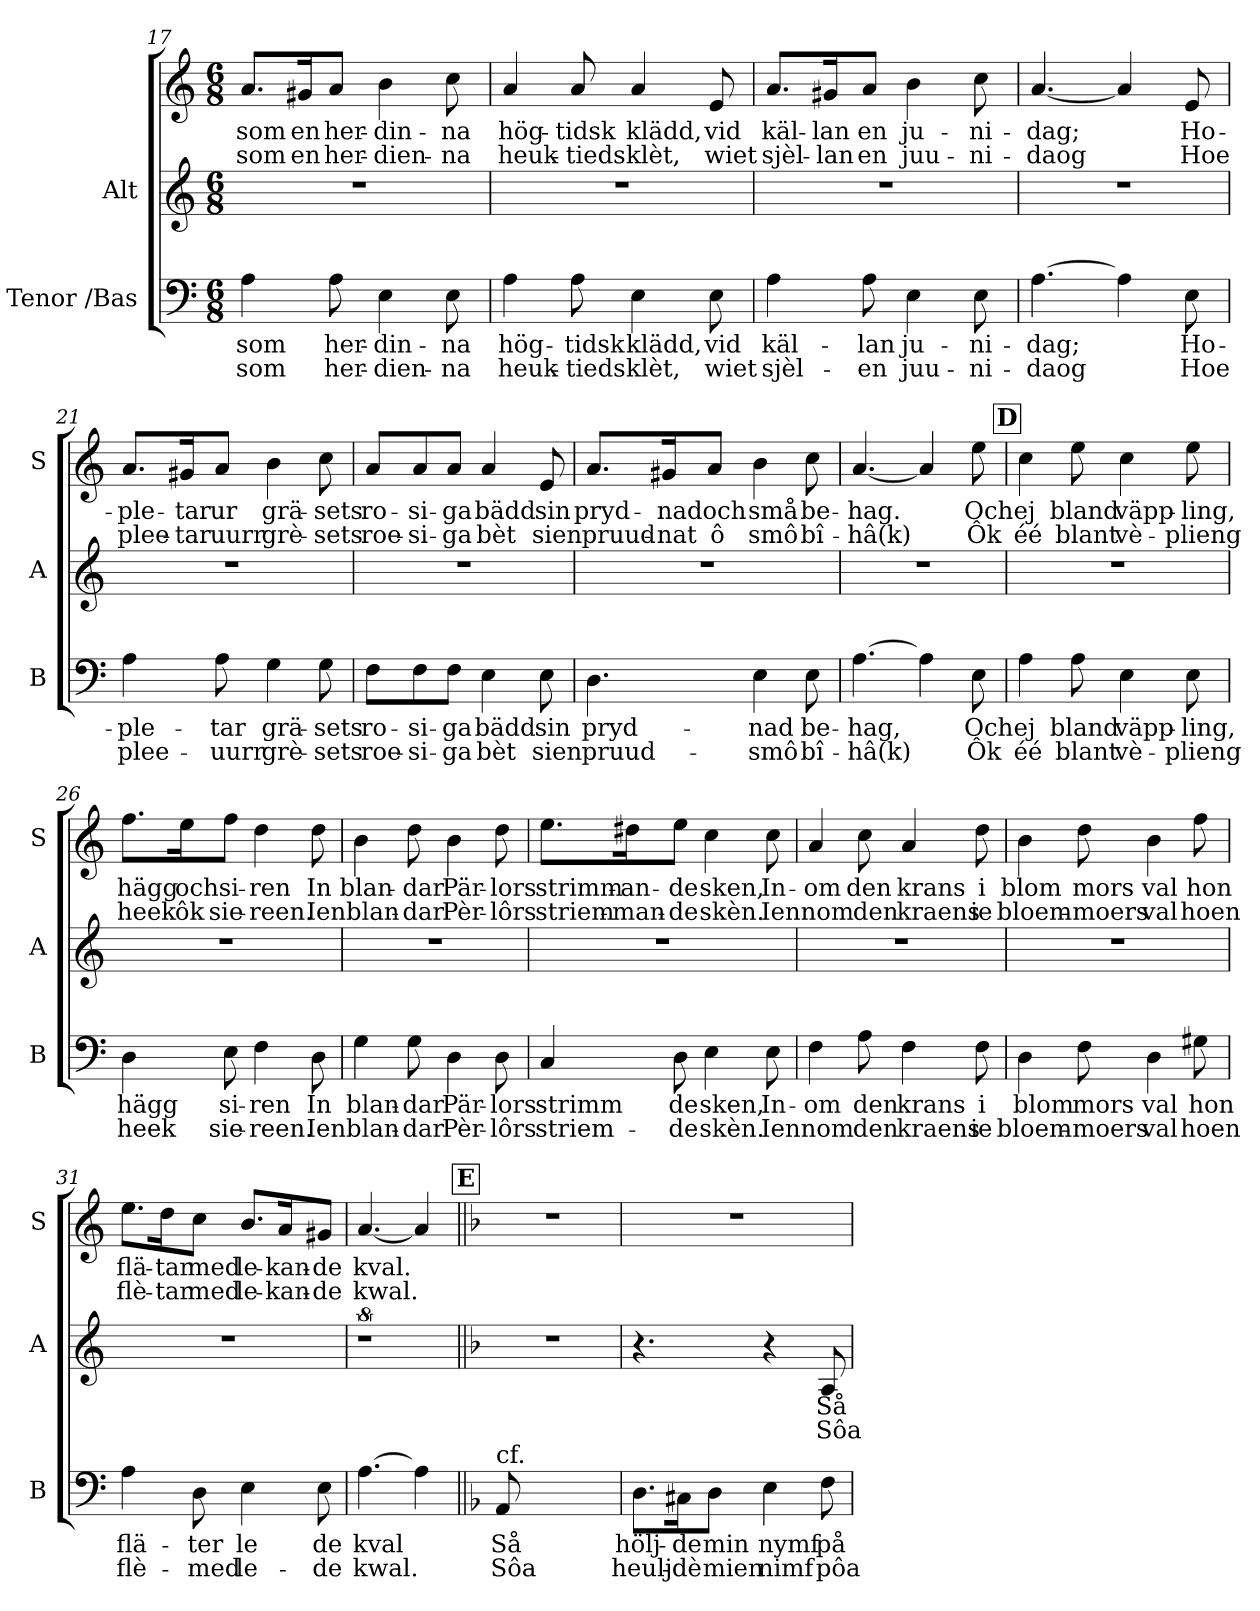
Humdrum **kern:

**kern	**text	**text	**kern	**text	**text	**kern	**text	**text
*part3	*part3	*part3	*part2	*part2	*part2	*part1	*part1	*part1
*staff3	*staff3	*staff3	*staff2	*staff2	*staff2	*staff1	*staff1	*staff1
*I"Tenor /Bas	*	*	*I"Alt	*	*	*	*	*
*I'B	*	*	*I'A	*	*	*I'S	*	*
*clefF4	*	*	*clefG2	*	*	*clefG2	*	*
*k[]	*	*	*k[]	*	*	*k[]	*	*
*C:	*	*	*C:	*	*	*C:	*	*
*M6/8	*	*	*M6/8	*	*	*M6/8	*	*
=17	=17	=17	=17	=17	=17	=17	=17	=17
!	!LO:LY:b	!LO:LY:b	!	!	!	!	!LO:LY:b	!LO:LY:b
4A\	-som	-som	2.r	.	.	8.a/L	-som	-som
!	!	!	!	!	!	!	!LO:LY:b	!LO:LY:b
.	.	.	.	.	.	16g#X/K	en	en
!	!LO:LY:b	!LO:LY:b	!	!	!	!	!LO:LY:b	!LO:LY:b
8A\	her-	her-	.	.	.	8a/J	her-	her-
!	!LO:LY:b	!LO:LY:b	!	!	!	!	!LO:LY:b	!LO:LY:b
4E\	-din-	-dien-	.	.	.	4b\	-din-	-dien-
!	!LO:LY:b	!LO:LY:b	!	!	!	!	!LO:LY:b	!LO:LY:b
8E\	-na	-na	.	.	.	8cc\	-na	-na
=18	=18	=18	=18	=18	=18	=18	=18	=18
!	!LO:LY:b	!LO:LY:b	!	!	!	!	!LO:LY:b	!LO:LY:b
4A\	hög-	heuk-	2.r	.	.	4a/	hög-	heuk-
!	!LO:LY:b	!LO:LY:b	!	!	!	!	!LO:LY:b	!LO:LY:b
8A\	-tidsk	-tieds	.	.	.	8a/	-tidsk	-tieds
!	!LO:LY:b	!LO:LY:b	!	!	!	!	!LO:LY:b	!LO:LY:b
4E\	klädd,	klèt,	.	.	.	4a/	klädd,	klèt,
!	!LO:LY:b	!LO:LY:b	!	!	!	!	!LO:LY:b	!LO:LY:b
8E\	vid	wiet	.	.	.	8e/	vid	wiet
=19	=19	=19	=19	=19	=19	=19	=19	=19
!	!LO:LY:b	!LO:LY:b	!	!	!	!	!LO:LY:b	!LO:LY:b
4A\	käl-	sjèl-	2.r	.	.	8.a/L	käl-	sjèl-
!	!	!	!	!	!	!	!LO:LY:b	!LO:LY:b
.	.	.	.	.	.	16g#X/K	-lan	-lan
!	!LO:LY:b	!LO:LY:b	!	!	!	!	!LO:LY:b	!LO:LY:b
8A\	-lan	-en	.	.	.	8a/J	en	en
!	!LO:LY:b	!LO:LY:b	!	!	!	!	!LO:LY:b	!LO:LY:b
4E\	ju-	juu-	.	.	.	4b\	ju-	juu-
!	!LO:LY:b	!LO:LY:b	!	!	!	!	!LO:LY:b	!LO:LY:b
8E\	-ni-	-ni-	.	.	.	8cc\	-ni-	-ni-
=20	=20	=20	=20	=20	=20	=20	=20	=20
!	!LO:LY:b	!LO:LY:b	!	!	!	!	!LO:LY:b	!LO:LY:b
[4.A\	-dag;	-daog	2.r	.	.	[4.a/	-dag;	-daog
4A\]	.	.	.	.	.	4a/]	.	.
!	!LO:LY:b	!LO:LY:b	!	!	!	!	!LO:LY:b	!LO:LY:b
8E\	Ho-	Hoe	.	.	.	8e/	Ho-	Hoe
!!LO:PB:g=z
=21	=21	=21	=21	=21	=21	=21	=21	=21
!	!LO:LY:b	!LO:LY:b	!	!	!	!	!LO:LY:b	!LO:LY:b
4A\	-ple-	plee-	2.r	.	.	8.a/L	-ple-	plee-
!	!	!	!	!	!	!	!LO:LY:b	!LO:LY:b
.	.	.	.	.	.	16g#X/K	-tar	-tar
!	!LO:LY:b	!LO:LY:b	!	!	!	!	!LO:LY:b	!LO:LY:b
8A\	-tar	-uurr	.	.	.	8a/J	ur	uurr
!	!LO:LY:b	!LO:LY:b	!	!	!	!	!LO:LY:b	!LO:LY:b
4G\	grä-	grè-	.	.	.	4b\	grä-	grè-
!	!LO:LY:b	!LO:LY:b	!	!	!	!	!LO:LY:b	!LO:LY:b
8G\	-sets	-sets	.	.	.	8cc\	-sets	-sets
=22	=22	=22	=22	=22	=22	=22	=22	=22
!	!LO:LY:b	!LO:LY:b	!	!	!	!	!LO:LY:b	!LO:LY:b
8F\L	ro-	roe-	2.r	.	.	8a/L	ro-	roe-
!	!LO:LY:b	!LO:LY:b	!	!	!	!	!LO:LY:b	!LO:LY:b
8F\	-si-	-si-	.	.	.	8a/	-si-	-si-
!	!LO:LY:b	!LO:LY:b	!	!	!	!	!LO:LY:b	!LO:LY:b
8F\J	-ga	-ga	.	.	.	8a/J	-ga	-ga
!	!LO:LY:b	!LO:LY:b	!	!	!	!	!LO:LY:b	!LO:LY:b
4E\	bädd	bèt	.	.	.	4a/	bädd	bèt
!	!LO:LY:b	!LO:LY:b	!	!	!	!	!LO:LY:b	!LO:LY:b
8E\	sin	sien	.	.	.	8e/	sin	sien
=23	=23	=23	=23	=23	=23	=23	=23	=23
!	!LO:LY:b	!LO:LY:b	!	!	!	!	!LO:LY:b	!LO:LY:b
4.D\	pryd-	pruud-	2.r	.	.	8.a/L	pryd-	pruud-
!	!	!	!	!	!	!	!LO:LY:b	!LO:LY:b
.	.	.	.	.	.	16g#X/K	-nad	-nat
!	!	!	!	!	!	!	!LO:LY:b	!LO:LY:b
.	.	.	.	.	.	8a/J	och	ô
!	!LO:LY:b	!LO:LY:b	!	!	!	!	!LO:LY:b	!LO:LY:b
4E\	-nad	-smô	.	.	.	4b\	små	smô
!	!LO:LY:b	!LO:LY:b	!	!	!	!	!LO:LY:b	!LO:LY:b
8E\	be-	bî-	.	.	.	8cc\	be-	bî-
!!LO:LB:g=z
=24	=24	=24	=24	=24	=24	=24	=24	=24
!	!LO:LY:b	!LO:LY:b	!	!	!	!	!LO:LY:b	!LO:LY:b
[4.A\	-hag,	-hâ(k)	2.r	.	.	[4.a/	-hag.	-hâ(k)
4A\]	.	.	.	.	.	4a/]	.	.
!	!LO:LY:b	!LO:LY:b	!	!	!	!	!LO:LY:b	!LO:LY:b
8E\	Och	Ôk	.	.	.	8ee\	Och	Ôk
!!LO:REH:place=s1:a:B:fs=13.8:t=D
=25	=25	=25	=25	=25	=25	=25	=25	=25
!	!LO:LY:b	!LO:LY:b	!	!	!	!	!LO:LY:b	!LO:LY:b
4A\	ej	éé	2.r	.	.	4cc\	ej	éé
!	!LO:LY:b	!LO:LY:b	!	!	!	!	!LO:LY:b	!LO:LY:b
8A\	bland	blant	.	.	.	8ee\	bland	blant
!	!LO:LY:b	!LO:LY:b	!	!	!	!	!LO:LY:b	!LO:LY:b
4E\	väpp-	vè-	.	.	.	4cc\	väpp-	vè-
!	!LO:LY:b	!LO:LY:b	!	!	!	!	!LO:LY:b	!LO:LY:b
8E\	-ling,	-plieng	.	.	.	8ee\	-ling,	-plieng
=26	=26	=26	=26	=26	=26	=26	=26	=26
!	!LO:LY:b	!LO:LY:b	!	!	!	!	!LO:LY:b	!LO:LY:b
4D\	hägg	heek	2.r	.	.	8.ff\L	hägg	heek
!	!	!	!	!	!	!	!LO:LY:b	!LO:LY:b
.	.	.	.	.	.	16ee\K	och	ôk
!	!LO:LY:b	!LO:LY:b	!	!	!	!	!LO:LY:b	!LO:LY:b
8E\	si-	sie-	.	.	.	8ff\J	si-	sie-
!	!LO:LY:b	!LO:LY:b	!	!	!	!	!LO:LY:b	!LO:LY:b
4F\	-ren	-reen.	.	.	.	4dd\	-ren	-reen.
!	!LO:LY:b	!LO:LY:b	!	!	!	!	!LO:LY:b	!LO:LY:b
8D\	In	Ien	.	.	.	8dd\	In	Ien
=27	=27	=27	=27	=27	=27	=27	=27	=27
!	!LO:LY:b	!LO:LY:b	!	!	!	!	!LO:LY:b	!LO:LY:b
4G\	blan-	blan-	2.r	.	.	4b\	blan-	blan-
!	!LO:LY:b	!LO:LY:b	!	!	!	!	!LO:LY:b	!LO:LY:b
8G\	-dar	-dar	.	.	.	8dd\	-dar	-dar
!	!LO:LY:b	!LO:LY:b	!	!	!	!	!LO:LY:b	!LO:LY:b
4D\	Pär-	Pèr-	.	.	.	4b\	Pär-	Pèr-
!	!LO:LY:b	!LO:LY:b	!	!	!	!	!LO:LY:b	!LO:LY:b
8D\	-lors	-lôrs	.	.	.	8dd\	-lors	-lôrs
!!LO:LB:g=z
=28	=28	=28	=28	=28	=28	=28	=28	=28
!	!LO:LY:b	!LO:LY:b	!	!	!	!	!LO:LY:b	!LO:LY:b
4C/	strimm	striem-	2.r	.	.	8.ee\L	strimm-	striem-
!	!	!	!	!	!	!	!LO:LY:b	!LO:LY:b
.	.	.	.	.	.	16dd#X\K	-an-	-man-
!	!LO:LY:b	!LO:LY:b	!	!	!	!	!LO:LY:b	!LO:LY:b
8D\	de	-de	.	.	.	8ee\J	-de	-de
!	!LO:LY:b	!LO:LY:b	!	!	!	!	!LO:LY:b	!LO:LY:b
4E\	sken,	skèn.	.	.	.	4cc\	sken,	skèn.
!	!LO:LY:b	!LO:LY:b	!	!	!	!	!LO:LY:b	!LO:LY:b
8E\	In-	Ien	.	.	.	8cc\	In-	Ien
=29	=29	=29	=29	=29	=29	=29	=29	=29
!	!LO:LY:b	!LO:LY:b	!	!	!	!	!LO:LY:b	!LO:LY:b
4F\	-om	nom	2.r	.	.	4a/	-om	nom
!	!LO:LY:b	!LO:LY:b	!	!	!	!	!LO:LY:b	!LO:LY:b
8A\	den	den	.	.	.	8cc\	den	den
!	!LO:LY:b	!LO:LY:b	!	!	!	!	!LO:LY:b	!LO:LY:b
4F\	krans	kraens	.	.	.	4a/	krans	kraens
!	!LO:LY:b	!LO:LY:b	!	!	!	!	!LO:LY:b	!LO:LY:b
8F\	i	ie	.	.	.	8dd\	i	ie
=30	=30	=30	=30	=30	=30	=30	=30	=30
!	!LO:LY:b	!LO:LY:b	!	!	!	!	!LO:LY:b	!LO:LY:b
4D\	blom	bloem-	2.r	.	.	4b\	blom	bloem-
!	!LO:LY:b	!LO:LY:b	!	!	!	!	!LO:LY:b	!LO:LY:b
8F\	mors	-moers	.	.	.	8dd\	mors	-moers
!	!LO:LY:b	!LO:LY:b	!	!	!	!	!LO:LY:b	!LO:LY:b
4D\	val	val	.	.	.	4b\	val	val
!	!LO:LY:b	!LO:LY:b	!	!	!	!	!LO:LY:b	!LO:LY:b
8G#X\	hon	hoen	.	.	.	8ff\	hon	hoen
!!LO:PB:g=z
=31	=31	=31	=31	=31	=31	=31	=31	=31
!	!LO:LY:b	!LO:LY:b	!	!	!	!	!LO:LY:b	!LO:LY:b
4A\	flä-	flè-	2.r	.	.	8.ee\L	flä-	flè-
!	!	!	!	!	!	!	!LO:LY:b	!LO:LY:b
.	.	.	.	.	.	16dd\K	-tar	-tar
!	!LO:LY:b	!LO:LY:b	!	!	!	!	!LO:LY:b	!LO:LY:b
8D\	-ter	-med	.	.	.	8cc\J	med	med
!	!LO:LY:b	!LO:LY:b	!	!	!	!	!LO:LY:b	!LO:LY:b
4E\	le	le-	.	.	.	8.b/L	le-	le-
!	!	!	!	!	!	!	!LO:LY:b	!LO:LY:b
.	.	.	.	.	.	16a/K	-kan-	-kan-
!	!LO:LY:b	!LO:LY:b	!	!	!	!	!LO:LY:b	!LO:LY:b
8E\	de	-de	.	.	.	8g#X/J	-de	-de
=32	=32	=32	=32	=32	=32	=32	=32	=32
!	!LO:LY:b	!LO:LY:b	!	!	!	!	!LO:LY:b	!LO:LY:b
[4.A\	kval	kwal.	8%5r	.	.	[4.a/	kval.	kwal.
4A\]	.	.	.	.	.	4a/]	.	.
!!LO:REH:place=s1:a:B:fs=13.8:t=E
=32X2||	=32X2||	=32X2||	=32X2||	=32X2||	=32X2||	=32X2||	=32X2||	=32X2||
*k[b-]	*	*	*k[b-]	*	*	*k[b-]	*	*
*F:	*	*	*F:	*	*	*F:	*	*
!LO:TX:a:t=cf.	!	!	!	!	!	!	!	!
!	!LO:LY:b	!LO:LY:b	!	!	!	!	!	!
8AA/	Så	Sôa	2.r	.	.	2.r	.	.
2ryy	.	.	.	.	.	.	.	.
8ryy	.	.	.	.	.	.	.	.
=33	=33	=33	=33	=33	=33	=33	=33	=33
!	!LO:LY:b	!LO:LY:b	!	!	!	!	!	!
8.D\L	hölj-	heulj-	4.r	.	.	2.r	.	.
!	!LO:LY:b	!LO:LY:b	!	!	!	!	!	!
16C#X\K	-de	-dè	.	.	.	.	.	.
!	!LO:LY:b	!LO:LY:b	!	!	!	!	!	!
8D\J	min	mien	.	.	.	.	.	.
!	!LO:LY:b	!LO:LY:b	!	!	!	!	!	!
4E\	nymf	nimf	4r	.	.	.	.	.
!	!LO:LY:b	!LO:LY:b	!	!LO:LY:b	!LO:LY:b	!	!	!
8F\	på	pôa	8A/	Så	Sôa	.	.	.
=	=	=	=	=	=	=	=	=
*-	*-	*-	*-	*-	*-	*-	*-	*-
